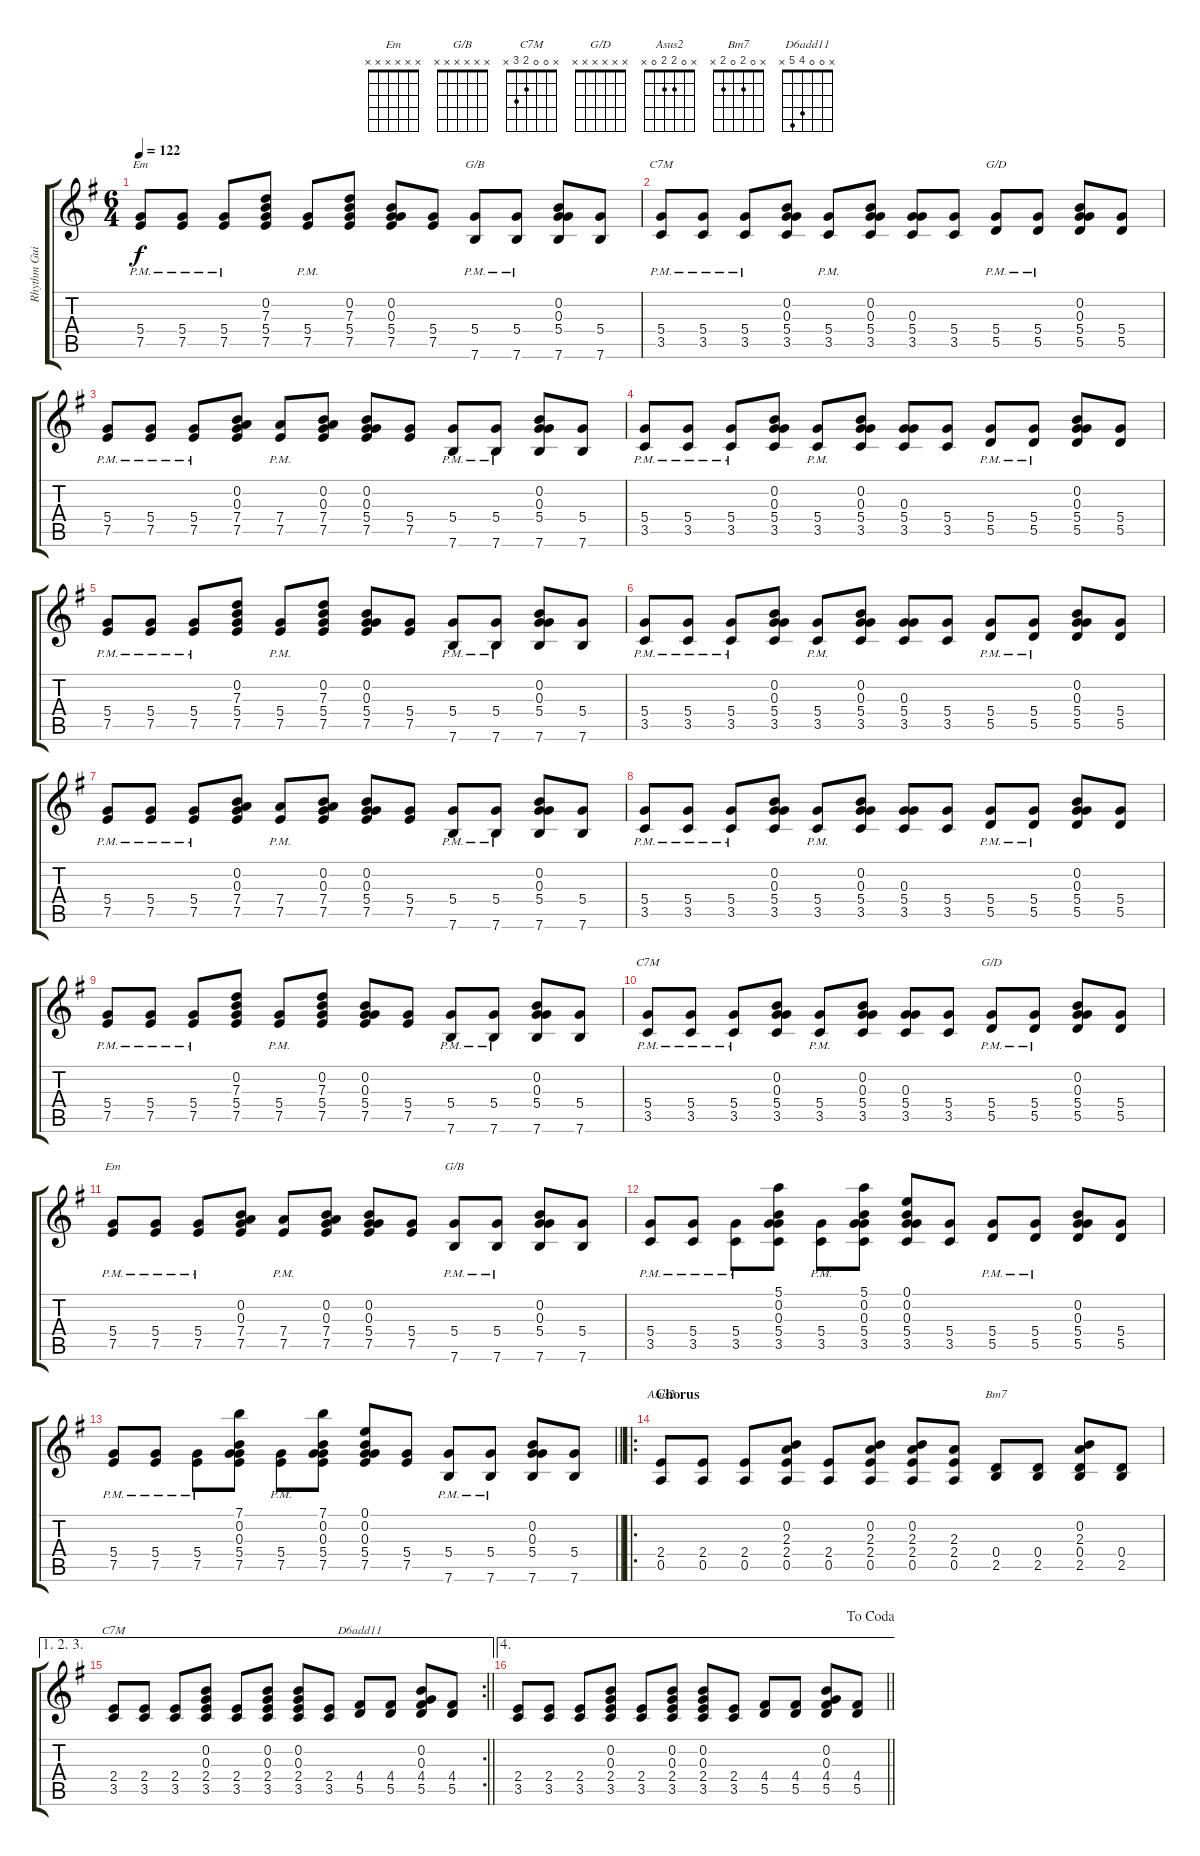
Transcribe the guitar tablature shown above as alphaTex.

\track ("Rhythm Guitar" "Rhythm Gui") {instrument electricguitarjazz}
\staff {score tabs}
\tuning (E4 B3 G3 D3 A2 E2) {hide}
\chord ("Em" x 0 0 5 7 x) {firstfret 5}
\chord ("G/B" x x x 5 x 7) {firstfret 5}
\chord ("C7M" x 0 5 5 3 x)
\chord ("G/D" x 0 0 5 5 x)
\chord ("C7M" x x x x x x)
\chord ("G/D" x x x x x x)
\chord ("Em" x x x x x x)
\chord ("G/B" x x x x x x)
\chord ("Asus2" x 0 2 2 0 x)
\chord ("Bm7" x 0 2 0 2 x)
\chord ("C7M" x 0 0 2 3 x)
\chord ("D6add11" x 0 0 4 5 x)
\ts (6 4)
\tempo 122
\clef g2
\ks g
(5.4{pm} 7.5{pm}).8{ch "Em" dy f} (5.4{pm} 7.5{pm}).8 (5.4{pm} 7.5{pm}).8 (0.2 7.3 5.4 7.5).8 (5.4{pm} 7.5{pm}).8 (0.2 7.3 5.4 7.5).8 (0.2 0.3 5.4 7.5).8 (5.4 7.5).8 (5.4{pm} 7.6{pm}).8{ch "G/B"} (5.4{pm} 7.6{pm}).8 (0.2 0.3 5.4 7.6).8 (5.4 7.6).8 |
(5.4{pm} 3.5{pm}).8{ch "C7M"} (5.4{pm} 3.5{pm}).8 (5.4{pm} 3.5{pm}).8 (0.2 0.3 5.4 3.5).8 (5.4{pm} 3.5{pm}).8 (0.2 0.3 5.4 3.5).8 (0.3 5.4 3.5).8 (5.4 3.5).8 (5.4{pm} 5.5{pm}).8{ch "G/D"} (5.4{pm} 5.5{pm}).8 (0.2 0.3 5.4 5.5).8 (5.4 5.5).8 |
(5.4{pm} 7.5{pm}).8 (5.4{pm} 7.5{pm}).8 (5.4{pm} 7.5{pm}).8 (0.2 0.3 7.4 7.5).8 (7.4{pm} 7.5{pm}).8 (0.2 0.3 7.4 7.5).8 (0.2 0.3 5.4 7.5).8 (5.4 7.5).8 (5.4{pm} 7.6{pm}).8 (5.4{pm} 7.6{pm}).8 (0.2 0.3 5.4 7.6).8 (5.4 7.6).8 |
(5.4{pm} 3.5{pm}).8 (5.4{pm} 3.5{pm}).8 (5.4{pm} 3.5{pm}).8 (0.2 0.3 5.4 3.5).8 (5.4{pm} 3.5{pm}).8 (0.2 0.3 5.4 3.5).8 (0.3 5.4 3.5).8 (5.4 3.5).8 (5.4{pm} 5.5{pm}).8 (5.4{pm} 5.5{pm}).8 (0.2 0.3 5.4 5.5).8 (5.4 5.5).8 |
(5.4{pm} 7.5{pm}).8 (5.4{pm} 7.5{pm}).8 (5.4{pm} 7.5{pm}).8 (0.2 7.3 5.4 7.5).8 (5.4{pm} 7.5{pm}).8 (0.2 7.3 5.4 7.5).8 (0.2 0.3 5.4 7.5).8 (5.4 7.5).8 (5.4{pm} 7.6{pm}).8 (5.4{pm} 7.6{pm}).8 (0.2 0.3 5.4 7.6).8 (5.4 7.6).8 |
(5.4{pm} 3.5{pm}).8 (5.4{pm} 3.5{pm}).8 (5.4{pm} 3.5{pm}).8 (0.2 0.3 5.4 3.5).8 (5.4{pm} 3.5{pm}).8 (0.2 0.3 5.4 3.5).8 (0.3 5.4 3.5).8 (5.4 3.5).8 (5.4{pm} 5.5{pm}).8 (5.4{pm} 5.5{pm}).8 (0.2 0.3 5.4 5.5).8 (5.4 5.5).8 |
(5.4{pm} 7.5{pm}).8 (5.4{pm} 7.5{pm}).8 (5.4{pm} 7.5{pm}).8 (0.2 0.3 7.4 7.5).8 (7.4{pm} 7.5{pm}).8 (0.2 0.3 7.4 7.5).8 (0.2 0.3 5.4 7.5).8 (5.4 7.5).8 (5.4{pm} 7.6{pm}).8 (5.4{pm} 7.6{pm}).8 (0.2 0.3 5.4 7.6).8 (5.4 7.6).8 |
(5.4{pm} 3.5{pm}).8 (5.4{pm} 3.5{pm}).8 (5.4{pm} 3.5{pm}).8 (0.2 0.3 5.4 3.5).8 (5.4{pm} 3.5{pm}).8 (0.2 0.3 5.4 3.5).8 (0.3 5.4 3.5).8 (5.4 3.5).8 (5.4{pm} 5.5{pm}).8 (5.4{pm} 5.5{pm}).8 (0.2 0.3 5.4 5.5).8 (5.4 5.5).8 |
(5.4{pm} 7.5{pm}).8 (5.4{pm} 7.5{pm}).8 (5.4{pm} 7.5{pm}).8 (0.2 7.3 5.4 7.5).8 (5.4{pm} 7.5{pm}).8 (0.2 7.3 5.4 7.5).8 (0.2 0.3 5.4 7.5).8 (5.4 7.5).8 (5.4{pm} 7.6{pm}).8 (5.4{pm} 7.6{pm}).8 (0.2 0.3 5.4 7.6).8 (5.4 7.6).8 |
(5.4{pm} 3.5{pm}).8{ch "C7M"} (5.4{pm} 3.5{pm}).8 (5.4{pm} 3.5{pm}).8 (0.2 0.3 5.4 3.5).8 (5.4{pm} 3.5{pm}).8 (0.2 0.3 5.4 3.5).8 (0.3 5.4 3.5).8 (5.4 3.5).8 (5.4{pm} 5.5{pm}).8{ch "G/D"} (5.4{pm} 5.5{pm}).8 (0.2 0.3 5.4 5.5).8 (5.4 5.5).8 |
(5.4{pm} 7.5{pm}).8{ch "Em"} (5.4{pm} 7.5{pm}).8 (5.4{pm} 7.5{pm}).8 (0.2 0.3 7.4 7.5).8 (7.4{pm} 7.5{pm}).8 (0.2 0.3 7.4 7.5).8 (0.2 0.3 5.4 7.5).8 (5.4 7.5).8 (5.4{pm} 7.6{pm}).8{ch "G/B"} (5.4{pm} 7.6{pm}).8 (0.2 0.3 5.4 7.6).8 (5.4 7.6).8 |
(5.4{pm} 3.5{pm}).8 (5.4{pm} 3.5{pm}).8 (5.4{pm} 3.5{pm}).8 (5.1 0.2 0.3 5.4 3.5).8 (5.4{pm} 3.5{pm}).8 (5.1 0.2 0.3 5.4 3.5).8 (0.1 0.2 0.3 5.4 3.5).8 (5.4 3.5).8 (5.4{pm} 5.5{pm}).8 (5.4{pm} 5.5{pm}).8 (0.2 0.3 5.4 5.5).8 (5.4 5.5).8 |
\barLineRight lightlight
(5.4{pm} 7.5{pm}).8 (5.4{pm} 7.5{pm}).8 (5.4{pm} 7.5{pm}).8 (7.1 0.2 0.3 5.4 7.5).8 (5.4{pm} 7.5{pm}).8 (7.1 0.2 0.3 5.4 7.5).8 (0.1 0.2 0.3 5.4 7.5).8 (5.4 7.5).8 (5.4{pm} 7.6{pm}).8 (5.4{pm} 7.6{pm}).8 (0.2 0.3 5.4 7.6).8 (5.4 7.6).8 |
\ro
\section ("" "Chorus")
(2.4 0.5).8{ch "Asus2"} (2.4 0.5).8 (2.4 0.5).8 (0.2 2.3 2.4 0.5).8 (2.4 0.5).8 (0.2 2.3 2.4 0.5).8 (0.2 2.3 2.4 0.5).8 (2.3 2.4 0.5).8 (0.4 2.5).8{ch "Bm7"} (0.4 2.5).8 (0.2 2.3 0.4 2.5).8 (0.4 2.5).8 |
\ae (1 2 3)
\rc 2
\barLineRight lightlight
(2.4 3.5).8{ch "C7M"} (2.4 3.5).8 (2.4 3.5).8 (0.2 0.3 2.4 3.5).8 (2.4 3.5).8 (0.2 0.3 2.4 3.5).8 (0.2 0.3 2.4 3.5).8 (2.4 3.5).8 (4.4 5.5).8{ch "D6add11"} (4.4 5.5).8 (0.2 0.3 4.4 5.5).8 (4.4 5.5).8 |
\ae 4
\jump dacoda
\barLineRight lightlight
(2.4 3.5).8 (2.4 3.5).8 (2.4 3.5).8 (0.2 0.3 2.4 3.5).8 (2.4 3.5).8 (0.2 0.3 2.4 3.5).8 (0.2 0.3 2.4 3.5).8 (2.4 3.5).8 (4.4 5.5).8 (4.4 5.5).8 (0.2 0.3 4.4 5.5).8 (4.4 5.5).8
